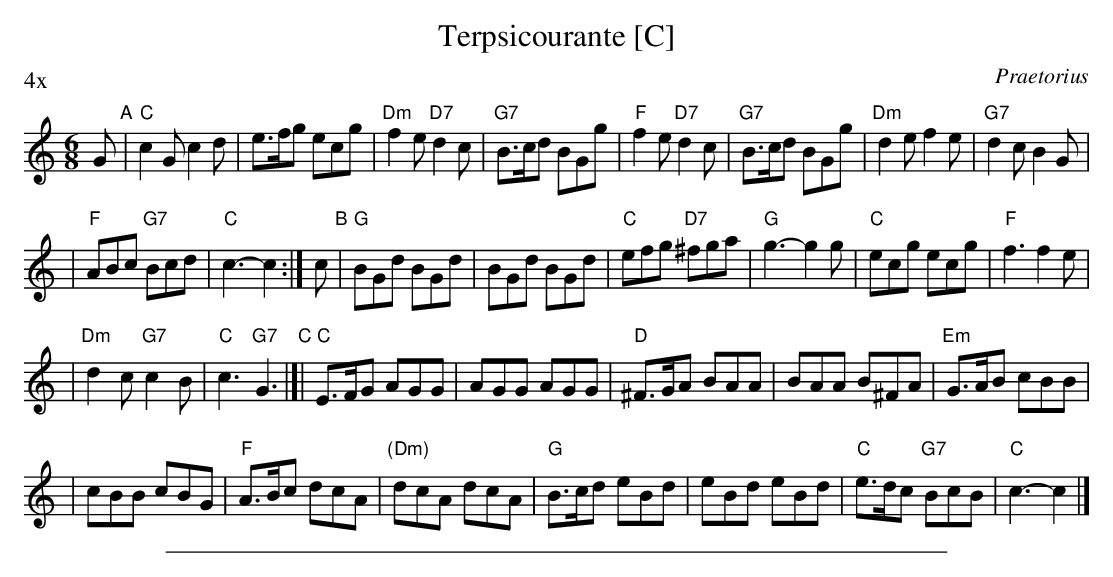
X:1
T: Terpsicourante [C]
C: Praetorius
P: 4x
M: 6/8
L: 1/8
K: C
G "A"\
| "C"c2G c2d | e>fg ecg \
| "Dm"f2e "D7"d2c | "G7"B>cd BGg \
| "F"f2e "D7"d2c | "G7"B>cd BGg \
| "Dm"d2e f2e | "G7"d2c B2G |
| "F"ABc "G7"Bcd | "C"c3- c2 :| \
c "B"\
| "G"BGd BGd | BGd BGd \
| "C"efg "D7"^fga | "G"g3- g2g \
| "C"ecg ecg | "F"f3 f2e |
| "Dm"d2c "G7"c2B | "C"c3 "G7"G3 \
"C"\
|[|"C"E>FG AGG | AGG AGG \
| "D"^F>GA BAA | BAA B^FA \
| "Em"G>AB cBB |
| cBB cBG \
| "F"A>Bc dcA | "(Dm)"dcA dcA \
| "G"B>cd eBd | eBd eBd \
| "C"e>dc "G7"BcB | "C"c3- c2 |]
